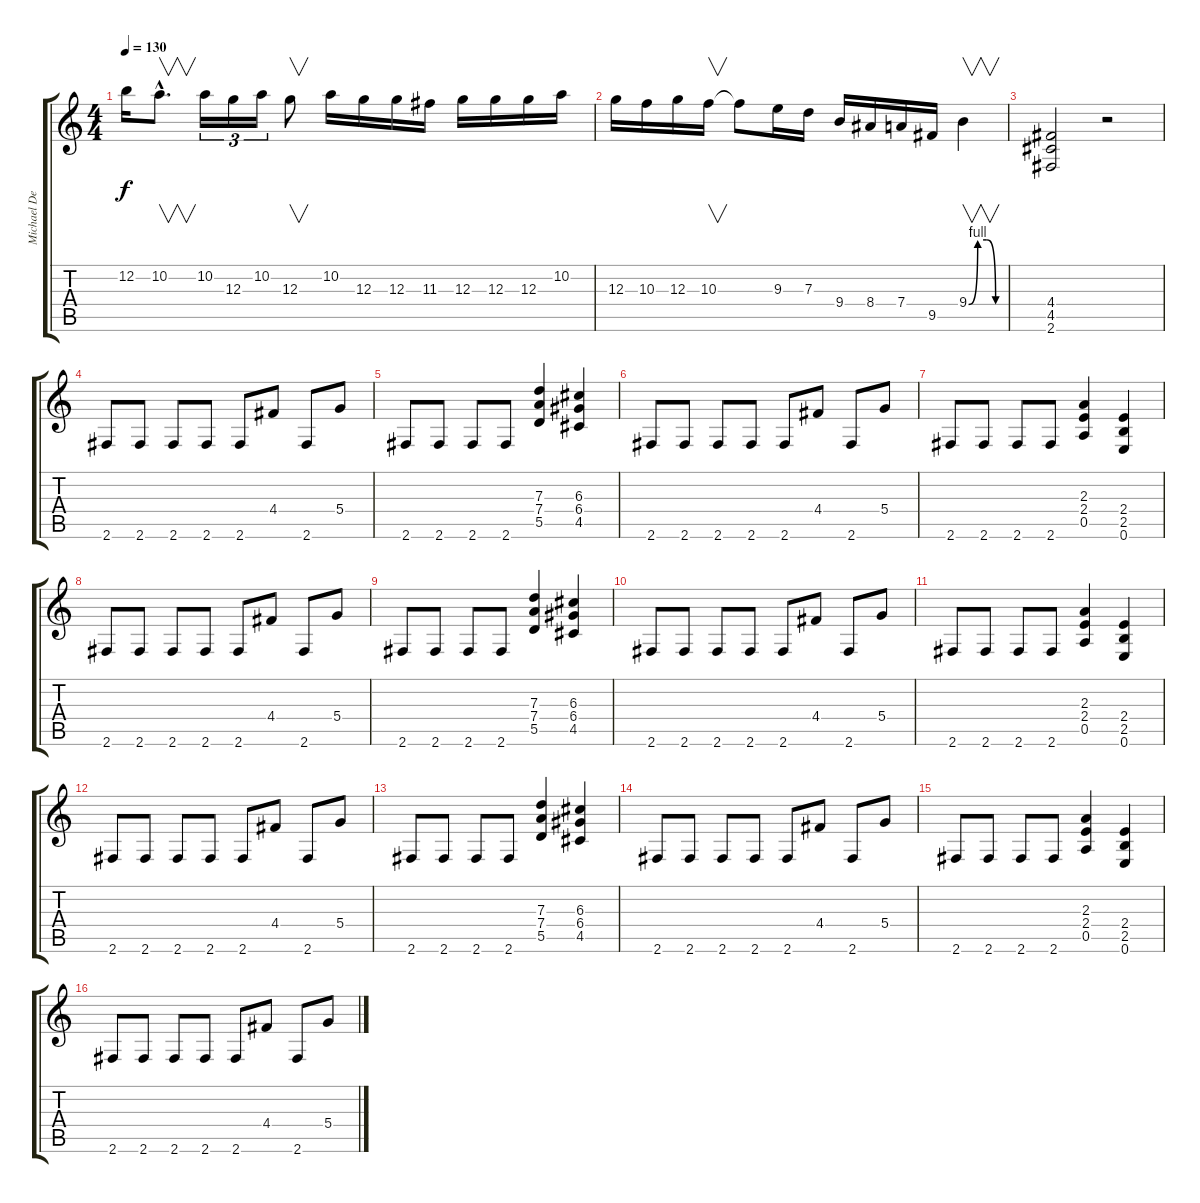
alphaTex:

\track ("Michael Denner" "Michael De") {instrument distortionguitar}
\staff {score tabs}
\tuning (E4 B3 G3 D3 A2 E2) {hide}
\ts (4 4)
\tempo 130
\clef g2
\ks c
12.2.16{dy f} 10.2{hac}.8{v d} 10.2.16{tu (3 2)} 12.3.16{tu (3 2)} 10.2.16{tu (3 2)} 12.3.8{v} 10.2.16 12.3.16 12.3.16 11.3.16 12.3.16 12.3.16 12.3.16 10.2.16 |
12.3.16 10.3.16 12.3.16 10.3.16{v} 10.3{t}.8 9.3.16 7.3.16 9.4.16 8.4.16 7.4.16 9.5.16 9.4{be (custom 0 0 15 4 30 4 45 0 60 0)}.4{v} |
(4.4 4.5 2.6).2 r.2 |
2.6.8 2.6.8 2.6.8 2.6.8 2.6.8 4.4.8 2.6.8 5.4.8 |
2.6.8 2.6.8 2.6.8 2.6.8 (7.3 7.4 5.5).4 (6.3 6.4 4.5).4 |
2.6.8 2.6.8 2.6.8 2.6.8 2.6.8 4.4.8 2.6.8 5.4.8 |
2.6.8 2.6.8 2.6.8 2.6.8 (2.3 2.4 0.5).4 (2.4 2.5 0.6).4 |
2.6.8 2.6.8 2.6.8 2.6.8 2.6.8 4.4.8 2.6.8 5.4.8 |
2.6.8 2.6.8 2.6.8 2.6.8 (7.3 7.4 5.5).4 (6.3 6.4 4.5).4 |
2.6.8 2.6.8 2.6.8 2.6.8 2.6.8 4.4.8 2.6.8 5.4.8 |
2.6.8 2.6.8 2.6.8 2.6.8 (2.3 2.4 0.5).4 (2.4 2.5 0.6).4 |
2.6.8 2.6.8 2.6.8 2.6.8 2.6.8 4.4.8 2.6.8 5.4.8 |
2.6.8 2.6.8 2.6.8 2.6.8 (7.3 7.4 5.5).4 (6.3 6.4 4.5).4 |
2.6.8 2.6.8 2.6.8 2.6.8 2.6.8 4.4.8 2.6.8 5.4.8 |
2.6.8 2.6.8 2.6.8 2.6.8 (2.3 2.4 0.5).4 (2.4 2.5 0.6).4 |
2.6.8 2.6.8 2.6.8 2.6.8 2.6.8 4.4.8 2.6.8 5.4.8
